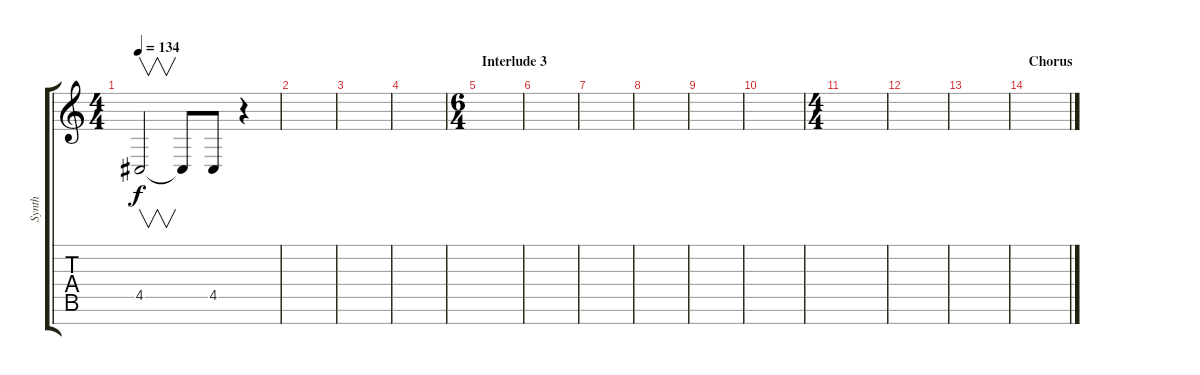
\track ("Synth" "Synth") {instrument reedorgan}
\staff {score tabs}
\tuning (E4 B3 G3 D3 A2 E2 B1) {hide}
\ts (4 4)
\tempo 134
\clef g2
\ks c
4.5.2{v dy f} 4.5{t}.8 4.5.8 r.4 |
|
|
|
\ts (6 4)
\section ("" "Interlude 3")
|
|
|
|
|
|
\ts (4 4)
|
|
|
\section ("" "Chorus")
